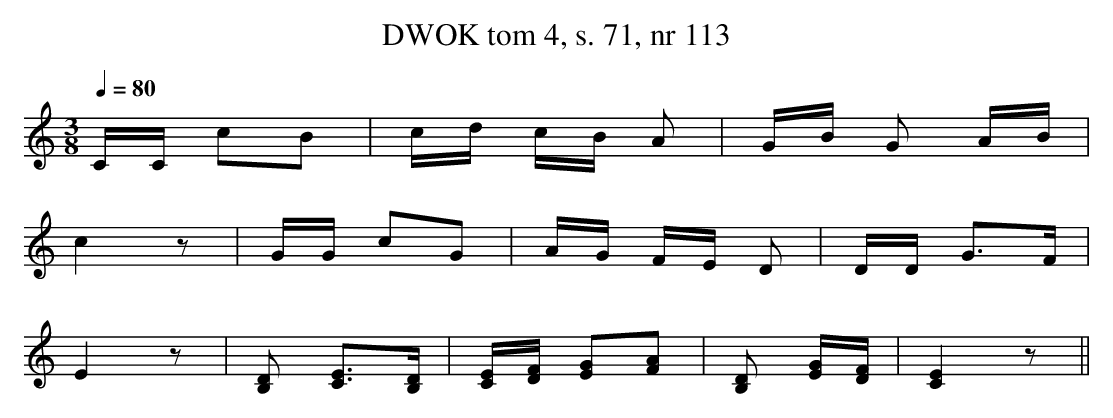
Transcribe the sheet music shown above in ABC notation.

X:1
T: DWOK tom 4, s. 71, nr 113
L:1/8
M:3/8
K:C
Q:1/4=80
C/C/ cB|c/d/ c/B/ A|G/B/ G A/B/|
c2z|G/G/ cG|A/G/ F/E/ D| D/D/ G3/F/|
E2 z|[B,D] [CE]3/[B,D]/|[CE]/[DF]/ [EG][FA]|[B,D] [EG]/[DF]/|[CE]2z||
